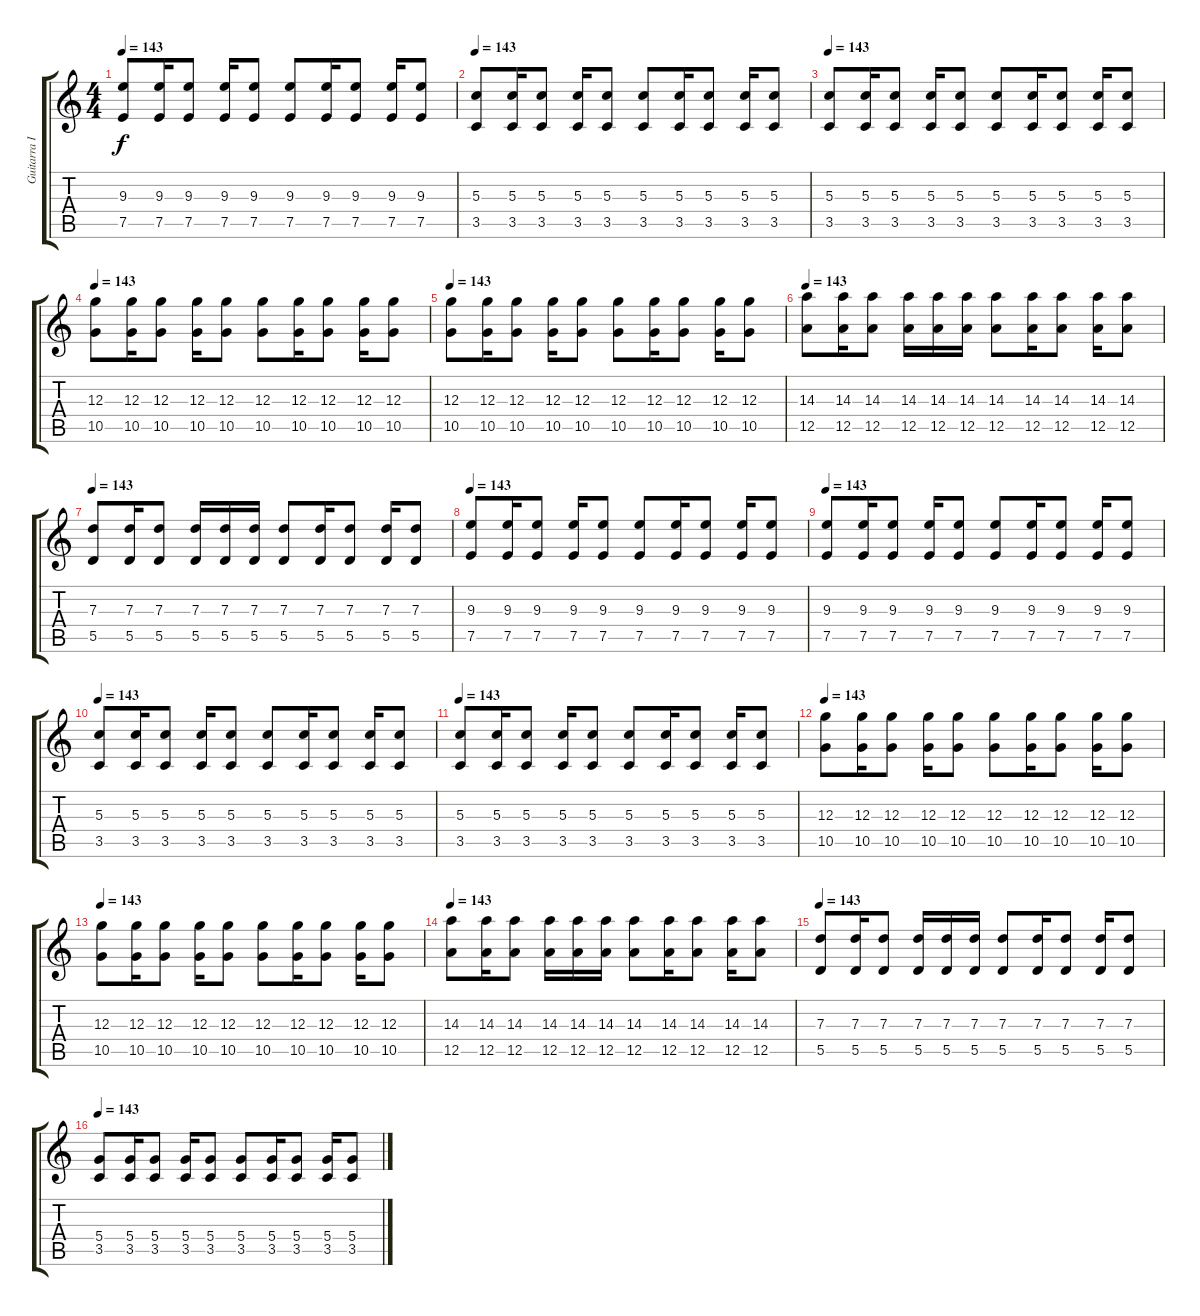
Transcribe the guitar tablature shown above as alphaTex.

\track ("Guitarra II" "Guitarra I") {instrument distortionguitar}
\staff {score tabs}
\tuning (E4 B3 G3 D3 A2 E2) {hide}
\ts (4 4)
\tempo 143
\clef g2
\ks c
(9.3 7.5).8{dy f} (9.3 7.5).16 (9.3 7.5).8 (9.3 7.5).16 (9.3 7.5).8 (9.3 7.5).8 (9.3 7.5).16 (9.3 7.5).8 (9.3 7.5).16 (9.3 7.5).8 |
\tempo 143
(5.3 3.5).8 (5.3 3.5).16 (5.3 3.5).8 (5.3 3.5).16 (5.3 3.5).8 (5.3 3.5).8 (5.3 3.5).16 (5.3 3.5).8 (5.3 3.5).16 (5.3 3.5).8 |
\tempo 143
(5.3 3.5).8 (5.3 3.5).16 (5.3 3.5).8 (5.3 3.5).16 (5.3 3.5).8 (5.3 3.5).8 (5.3 3.5).16 (5.3 3.5).8 (5.3 3.5).16 (5.3 3.5).8 |
\tempo 143
(12.3 10.5).8 (12.3 10.5).16 (12.3 10.5).8 (12.3 10.5).16 (12.3 10.5).8 (12.3 10.5).8 (12.3 10.5).16 (12.3 10.5).8 (12.3 10.5).16 (12.3 10.5).8 |
\tempo 143
(12.3 10.5).8 (12.3 10.5).16 (12.3 10.5).8 (12.3 10.5).16 (12.3 10.5).8 (12.3 10.5).8 (12.3 10.5).16 (12.3 10.5).8 (12.3 10.5).16 (12.3 10.5).8 |
\tempo 143
(14.3 12.5).8 (14.3 12.5).16 (14.3 12.5).8 (14.3 12.5).16 (14.3 12.5).16 (14.3 12.5).16 (14.3 12.5).8 (14.3 12.5).16 (14.3 12.5).8 (14.3 12.5).16 (14.3 12.5).8 |
\tempo 143
(7.3 5.5).8 (7.3 5.5).16 (7.3 5.5).8 (7.3 5.5).16 (7.3 5.5).16 (7.3 5.5).16 (7.3 5.5).8 (7.3 5.5).16 (7.3 5.5).8 (7.3 5.5).16 (7.3 5.5).8 |
\tempo 143
(9.3 7.5).8 (9.3 7.5).16 (9.3 7.5).8 (9.3 7.5).16 (9.3 7.5).8 (9.3 7.5).8 (9.3 7.5).16 (9.3 7.5).8 (9.3 7.5).16 (9.3 7.5).8 |
\tempo 143
(9.3 7.5).8 (9.3 7.5).16 (9.3 7.5).8 (9.3 7.5).16 (9.3 7.5).8 (9.3 7.5).8 (9.3 7.5).16 (9.3 7.5).8 (9.3 7.5).16 (9.3 7.5).8 |
\tempo 143
(5.3 3.5).8 (5.3 3.5).16 (5.3 3.5).8 (5.3 3.5).16 (5.3 3.5).8 (5.3 3.5).8 (5.3 3.5).16 (5.3 3.5).8 (5.3 3.5).16 (5.3 3.5).8 |
\tempo 143
(5.3 3.5).8 (5.3 3.5).16 (5.3 3.5).8 (5.3 3.5).16 (5.3 3.5).8 (5.3 3.5).8 (5.3 3.5).16 (5.3 3.5).8 (5.3 3.5).16 (5.3 3.5).8 |
\tempo 143
(12.3 10.5).8 (12.3 10.5).16 (12.3 10.5).8 (12.3 10.5).16 (12.3 10.5).8 (12.3 10.5).8 (12.3 10.5).16 (12.3 10.5).8 (12.3 10.5).16 (12.3 10.5).8 |
\tempo 143
(12.3 10.5).8 (12.3 10.5).16 (12.3 10.5).8 (12.3 10.5).16 (12.3 10.5).8 (12.3 10.5).8 (12.3 10.5).16 (12.3 10.5).8 (12.3 10.5).16 (12.3 10.5).8 |
\tempo 143
(14.3 12.5).8 (14.3 12.5).16 (14.3 12.5).8 (14.3 12.5).16 (14.3 12.5).16 (14.3 12.5).16 (14.3 12.5).8 (14.3 12.5).16 (14.3 12.5).8 (14.3 12.5).16 (14.3 12.5).8 |
\tempo 143
(7.3 5.5).8 (7.3 5.5).16 (7.3 5.5).8 (7.3 5.5).16 (7.3 5.5).16 (7.3 5.5).16 (7.3 5.5).8 (7.3 5.5).16 (7.3 5.5).8 (7.3 5.5).16 (7.3 5.5).8 |
\tempo 143
(5.4 3.5).8 (5.4 3.5).16 (5.4 3.5).8 (5.4 3.5).16 (5.4 3.5).8 (5.4 3.5).8 (5.4 3.5).16 (5.4 3.5).8 (5.4 3.5).16 (5.4 3.5).8
